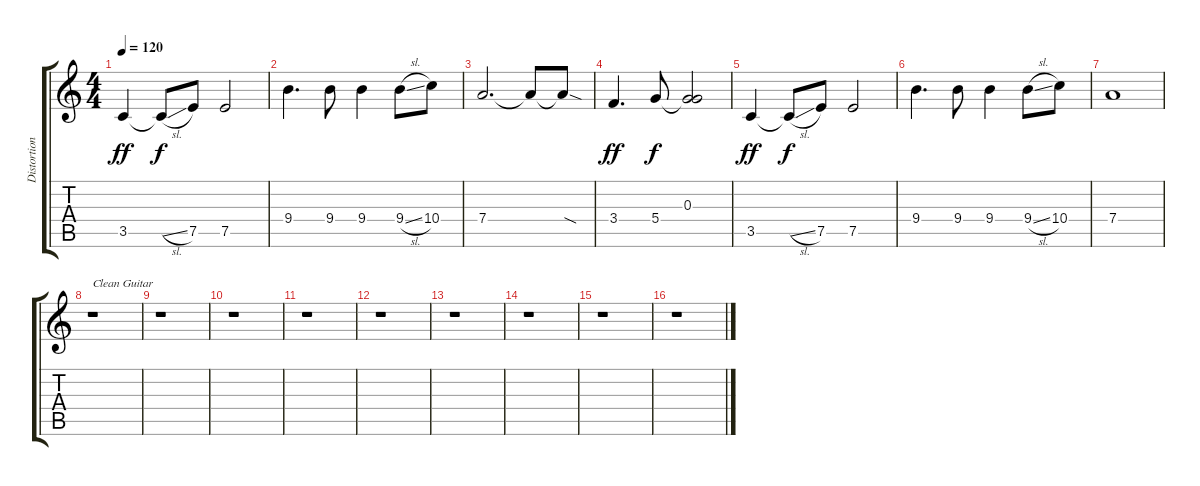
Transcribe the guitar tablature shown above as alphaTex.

\track ("Distortion" "Distortion") {instrument overdrivenguitar}
\staff {score tabs}
\tuning (E4 B3 G3 D3 A2 E2) {hide}
\ts (4 4)
\tempo 120
\clef g2
\ks c
3.5.4{dy ff} 3.5{sl t}.8{dy f} 7.5.8 7.5.2 |
9.4.4{d} 9.4.8 9.4.4 9.4{sl}.8 10.4.8 |
7.4.2{d} 7.4{t}.8 7.4{sod t}.8 |
3.4.4{d dy ff} 5.4.8{dy f} (0.3 5.4{t}).2 |
3.5.4{dy ff} 3.5{sl t}.8{dy f} 7.5.8 7.5.2 |
9.4.4{d} 9.4.8 9.4.4 9.4{sl}.8 10.4.8 |
7.4.1 |
r.1{txt "Clean Guitar" instrument electricguitarclean} |
r.1 |
r.1 |
r.1 |
r.1 |
r.1 |
r.1 |
r.1 |
r.1
